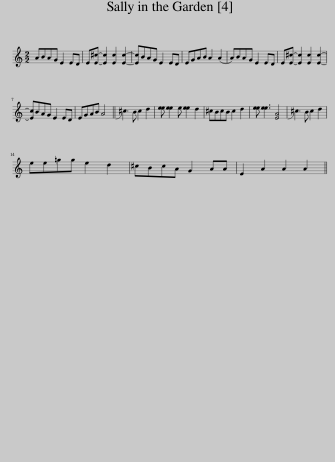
X:1
L:1/8
M:2/2
I:linebreak $
K:C
V:1 treble
V:1
 ABAG E2 ED | E[E^c]- [Ec]2 [Ec]2 [Ec]2- | [Ec]BAG E2 ED | EGAB A2 (A2 | A)BAG E2 ED | %5
 E[E^c]- [Ec]2 [Ec]2 [Ec]2- |$ [Ec]BAG E2 ED | EGAB A4 || !slide!^c3 B c2 d2 | [ee] [ee]2 e [ee]2 d2 | %10
 ^cBcB c2 d2 | [ee] [ee]3 [EA]4 | !slide!^c3 B c2 d2 |$ ee=gg e2 d2 | ^cBcA G2 AA | %15
 E2 A2 A2 A2 || %16
